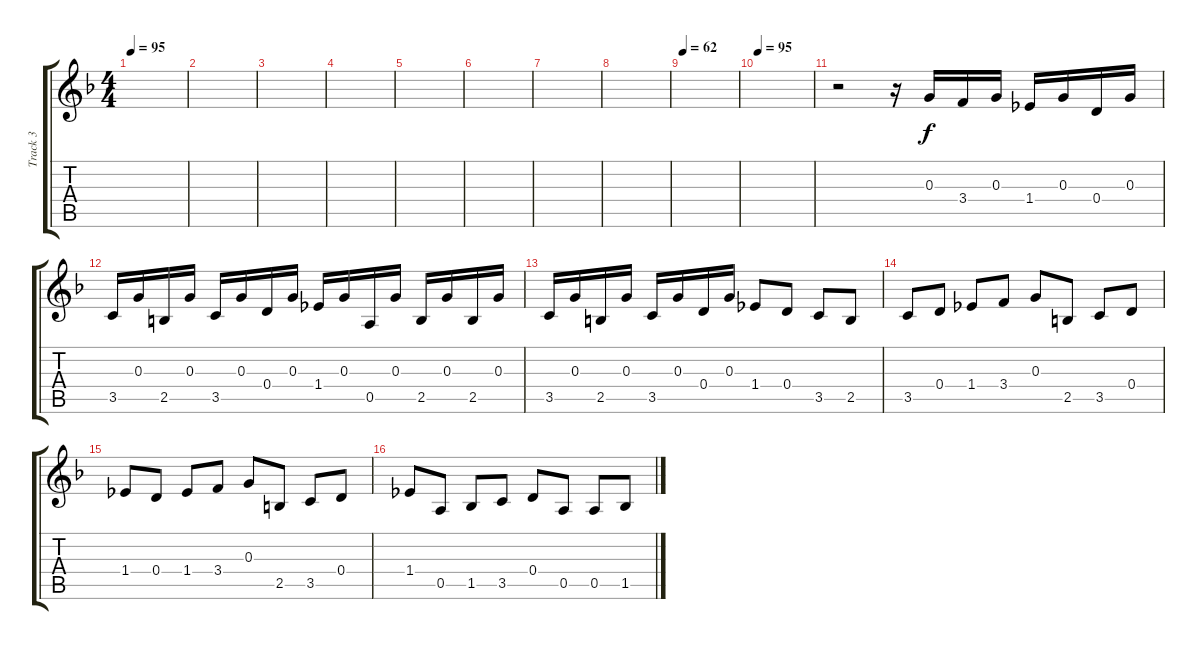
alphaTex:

\track ("Track 3" "Track 3") {instrument distortionguitar}
\staff {score tabs}
\tuning (E4 B3 G3 D3 A2 D2) {hide}
\ts (4 4)
\tempo 95
\clef g2
\ks dminor
|
|
|
|
|
|
|
|
\tempo 62
|
\tempo 95
|
r.2 r.16 0.3.16 3.4.16 0.3.16 1.4.16 0.3.16 0.4.16 0.3.16 |
3.5.16 0.3.16 2.5.16 0.3.16 3.5.16 0.3.16 0.4.16 0.3.16 1.4.16 0.3.16 0.5.16 0.3.16 2.5.16 0.3.16 2.5.16 0.3.16 |
3.5.16 0.3.16 2.5.16 0.3.16 3.5.16 0.3.16 0.4.16 0.3.16 1.4.8 0.4.8 3.5.8 2.5.8 |
3.5.8 0.4.8 1.4.8 3.4.8 0.3.8 2.5.8 3.5.8 0.4.8 |
1.4.8 0.4.8 1.4.8 3.4.8 0.3.8 2.5.8 3.5.8 0.4.8 |
1.4.8 0.5.8 1.5.8 3.5.8 0.4.8 0.5.8 0.5.8 1.5.8
